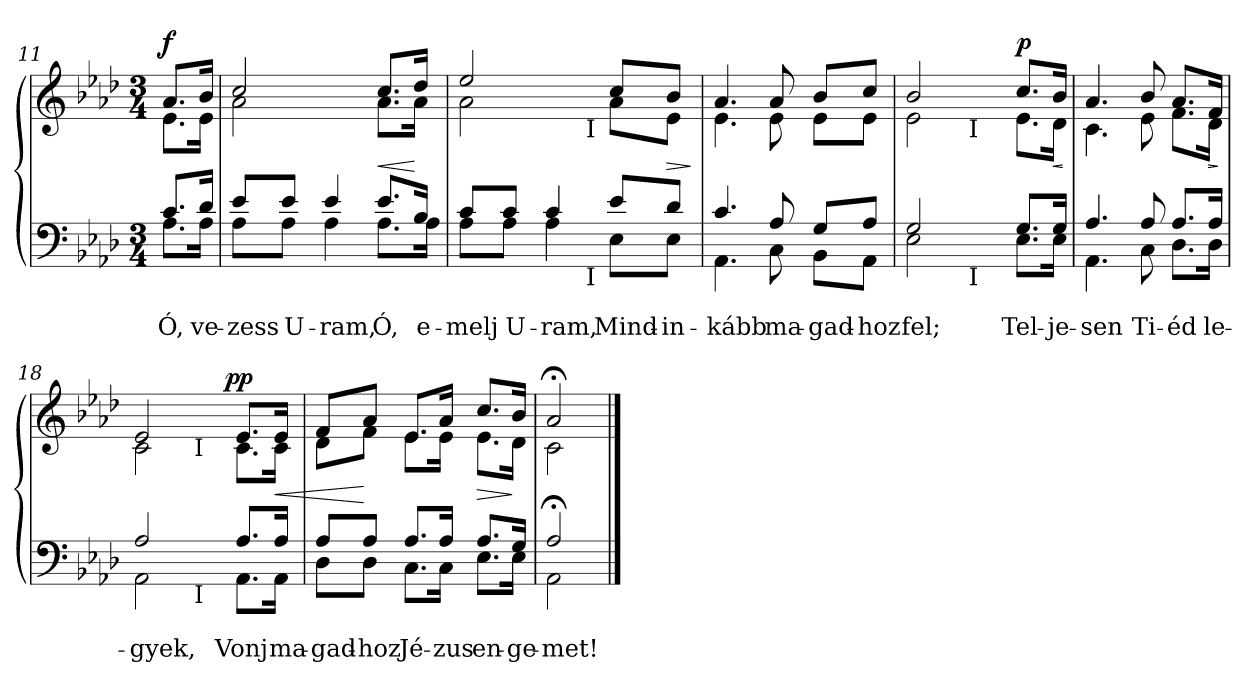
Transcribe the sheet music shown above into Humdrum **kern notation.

**kern	**text	**text	**kern	**dynam
*part2	*part2	*part2	*part1	*part1
*staff2	*staff2	*staff2	*staff1	*staff1
!!LO:LB:g=z
*clefF4	*	*	*clefG2	*
*k[b-e-a-d-]	*	*	*k[b-e-a-d-]	*
*A-:	*	*	*A-:	*
*M3/4	*	*	*M3/4	*
=11	=11	=11	=11	=11
!	!	!LO:LY:a	!	!LO:DY:a
*^	*	*	*^	*
8.c/L	8.A-\L	.	Ó,	8.a-/L	8.e-\L	f
!	!	!	!LO:LY:a	!	!	!
16d-/Jk	16A-\Jk	.	ve-	16b-/Jk	16e-\Jk	.
=12	=12	=12	=12	=12	=12	=12
!	!	!	!LO:LY:a	!	!	!
8e-/L	8A-\L	.	-zess	2cc/	2a-\	.
!	!	!	!LO:LY:a	!	!	!
8e-/J	8A-\J	.	U-	.	.	.
!	!	!	!LO:LY:a	!	!	!
4e-/	4A-\	.	-ram,	.	.	.
!	!	!	!LO:LY:a	!	!	!LO:HP:b
8.e-/L	8.A-\L	.	Ó,	8.cc/L	8.a-\L	<
!	!	!	!LO:LY:a	!	!	!
16B-/Jk	16A-\Jk	.	e-	16dd-/Jk	16a-\Jk	[
*v	*v	*	*	*	*	*
*	*	*	*v	*v	*
=13	=13	=13	=13	=13
*^	*	*	*^	*
!	!	!	!LO:LY:a	!	!	!
*	*^	*	*	*	*^	*
8c/L	8A-\L	4ryy	.	-melj	2ee-/	2a-\	4ryy	.
!	!	!	!	!LO:LY:a	!	!	!	!
8c/J	8A-\J	.	.	U-	.	.	.	.
!	!	!	!	!LO:LY:a	!	!	!	!
4c/	4A-\	8ryy	.	-ram,	.	.	8ryy	.
.	.	32ryy	.	.	.	.	32ryy	.
!	!	!	!	!	!	!	!LO:TX:b:t=I	!
!	!	!LO:TX:b:t=I	!	!	!	!	!	!
.	.	4ryy	.	.	.	.	4ryy	.
!	!	!	!	!LO:LY:a	!	!	!	!
8e-/L	8E-\L	.	.	Mind-	8cc/L	8a-\L	.	.
!	!	!	!	!LO:LY:a	!	!	!	!LO:HP:b
8d-/J	8E-\J	.	.	-in-	8b-/J	8e-\J	.	>
.	.	16.ryy	.	.	.	.	16.ryy	.
.	.	.	.	.	.	.	.	]
*v	*v	*v	*	*	*	*	*	*
*	*	*	*v	*v	*v	*
=14	=14	=14	=14	=14
*^	*	*	*^	*
*	*^	*	*	*	*^	*
!	!	!	!	!LO:LY:a	!	!	!	!
*	*v	*v	*	*	*	*	*	*
*	*	*	*	*	*v	*v	*
4.c/	4.AA-\	.	-kább	4.a-/	4.e-\	.
!	!	!	!LO:LY:a	!	!	!
8A-/	8C\	.	ma-	8a-/	8e-\	.
!	!	!	!LO:LY:a	!	!	!
8G/L	8BB-\L	.	-gad-	8b-/L	8e-\L	.
!	!	!	!LO:LY:a	!	!	!
8A-/J	8AA-\J	.	-hoz	8cc/J	8e-\J	.
*v	*v	*	*	*	*	*
*	*	*	*v	*v	*
=15	=15	=15	=15	=15
*^	*	*	*^	*
!	!	!	!LO:LY:a	!	!	!
*	*^	*	*	*	*^	*
2G/	2E-\	4ryy	.	fel;	2b-/	2e-\	4ryy	.
.	.	16ryy	.	.	.	.	16ryy	.
!	!	!	!	!	!	!	!LO:TX:b:t=I	!
!	!	!LO:TX:b:t=I	!	!	!	!	!	!
.	.	8.ryy	.	.	.	.	8.ryy	.
*v	*v	*v	*	*	*	*	*	*
*	*	*	*v	*v	*v	*
!!LO:LB:g=z
=16-	=16-	=16-	=16-	=16-
*^	*	*	*^	*
*	*^	*	*	*	*^	*
!	!	!	!	!LO:LY:a	!	!	!	!LO:DY:a
*	*v	*v	*	*	*	*	*	*
*	*	*	*	*	*v	*v	*
8.G/L	8.E-\L	.	Tel-	8.cc/L	8.e-\L	p
!	!	!	!LO:LY:a	!	!	!LO:HP:b
16G/Jk	16E-\Jk	.	-je-	16b-/Jk	16d-\Jk	<
*v	*v	*	*	*	*	*
*	*	*	*v	*v	*
.	.	.	.	[
=17	=17	=17	=17	=17
!	!	!LO:LY:a	!	!
*^	*	*	*^	*
4.A-/	4.AA-\	.	-sen	4.a-/	4.c\	.
!	!	!	!LO:LY:a	!	!	!
8A-/	8C\	.	Ti-	8b-/	8e-\	.
!	!	!	!LO:LY:a	!	!	!
8.A-/L	8.D-\L	.	-éd	8.a-/L	8.f\L	.
!	!	!	!LO:LY:a	!	!	!LO:HP:b
16A-/Jk	16D-\Jk	.	le-	16f/Jk	16d-\Jk	>
*v	*v	*	*	*	*	*
*	*	*	*v	*v	*
.	.	.	.	]
=18	=18	=18	=18	=18
!	!	!LO:LY:a	!	!
*^	*	*	*^	*
*	*^	*	*	*	*^	*
*	*	*	*	*	*	*	*^	*
2A-/	2AA-\	4ryy	.	-gyek,	2e-/	2c\	4...ryy	4ryy	.
.	.	16ryy	.	.	.	.	.	16ryy	.
!	!	!	!	!	!	!	!	!LO:TX:b:t=I	!
!	!	!LO:TX:b:t=I	!	!	!	!	!	!	!
.	.	4..ryy	.	.	.	.	.	4..ryy	.
!	!	!	!	!	!	!	!	!	!LO:DY:a
.	.	.	.	.	.	.	4ryy	.	pp
!	!	!	!	!LO:LY:a	!	!	!	!	!
8.A-/L	8.AA-\L	.	.	Vonj	8.e-/L	8.c\L	.	.	.
!	!	!	!	!LO:LY:a	!	!	!	!	!LO:HP:b
16A-/Jk	16AA-\Jk	.	.	ma-	16e-/Jk	16c\Jk	.	.	<
.	.	.	.	.	.	.	32ryy	.	.
*v	*v	*v	*	*	*	*	*	*	*
*	*	*	*v	*v	*v	*v	*
=19	=19	=19	=19	=19
*^	*	*	*^	*
*	*^	*	*	*	*^	*
*	*	*	*	*	*	*	*^	*
!	!	!	!	!LO:LY:a	!	!	!	!	!
*	*v	*v	*	*	*	*	*	*	*
*	*	*	*	*	*v	*v	*v	*
8A-/L	8D-\L	.	-gad-	8f/L	8d-\L	.
!	!	!	!LO:LY:a	!	!	!
8A-/J	8D-\J	.	-hoz	8a-/J	8f\J	[
!	!	!	!LO:LY:a	!	!	!
8.A-/L	8.C\L	.	Jé-	8.e-/L	8.e-\L	.
!	!	!	!LO:LY:a	!	!	!
16A-/Jk	16C\Jk	.	-zus	16a-/Jk	16e-\Jk	.
!	!	!	!LO:LY:a	!	!	!LO:HP:b
8.A-/L	8.E-\L	.	en-	8.cc/L	8.e-\L	>
!	!	!	!LO:LY:a	!	!	!
16G/Jk	16E-\Jk	.	-ge-	16b-/Jk	16d-\Jk	]
=20	=20	=20	=20	=20	=20	=20
!	!	!	!LO:LY:a	!	!	!
2A-;/	2AA-\	.	-met!	2a-;/	2c\	.
*v	*v	*	*	*	*	*
*	*	*	*v	*v	*
==	==	==	==	==
*-	*-	*-	*-	*-
